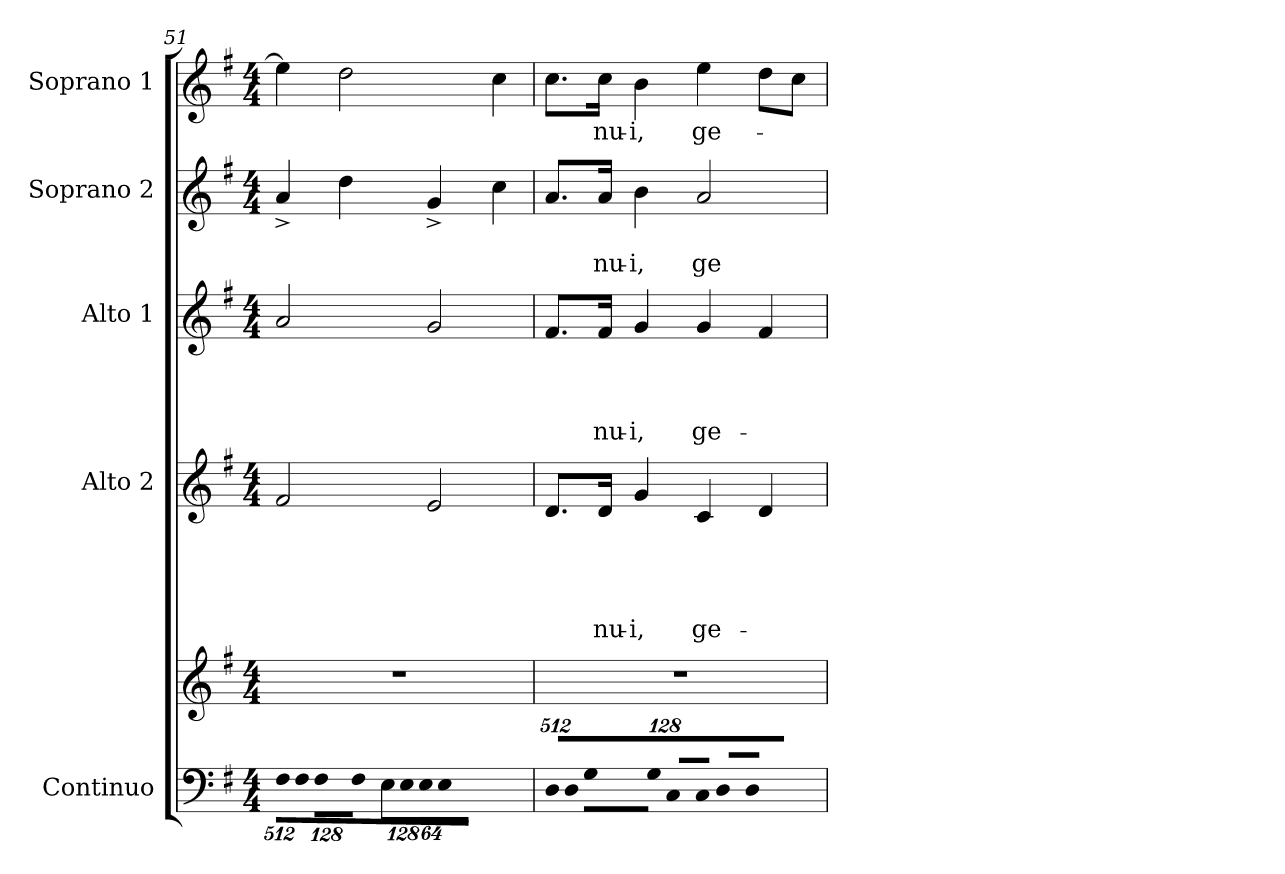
**kern	**kern	**kern	**text	**text	**text	**text	**text	**kern	**text	**text	**text	**text	**kern	**text	**text	**kern	**text
*part5	*part5	*part4	*part4	*part4	*part4	*part4	*part4	*part3	*part3	*part3	*part3	*part3	*part2	*part2	*part2	*part1	*part1
*staff6	*staff5	*staff4	*staff4	*staff4	*staff4	*staff4	*staff4	*staff3	*staff3	*staff3	*staff3	*staff3	*staff2	*staff2	*staff2	*staff1	*staff1
*I"Continuo	*	*I"Alto 2	*	*	*	*	*	*I"Alto 1	*	*	*	*	*I"Soprano 2	*	*	*I"Soprano 1	*
*	*	*I'A. 2	*	*	*	*	*	*I'A. 1	*	*	*	*	*I'S. 2	*	*	*I'S. 1	*
*clefF4	*clefG2	*clefG2	*	*	*	*	*	*clefG2	*	*	*	*	*clefG2	*	*	*clefG2	*
*k[f#]	*k[f#]	*k[f#]	*	*	*	*	*	*k[f#]	*	*	*	*	*k[f#]	*	*	*k[f#]	*
*G:	*G:	*G:	*	*	*	*	*	*G:	*	*	*	*	*G:	*	*	*G:	*
*M4/4	*M4/4	*M4/4	*	*	*	*	*	*M4/4	*	*	*	*	*M4/4	*	*	*M4/4	*
*Xbrackettup	*	*	*	*	*	*	*	*	*	*	*	*	*	*	*	*	*
=51	=51	=51	=51	=51	=51	=51	=51	=51	=51	=51	=51	=51	=51	=51	=51	=51	=51
!LO:N:vis=8	!	!	!	!	!	!	!	!	!	!	!	!	!	!	!	!	!
4096%293F#\L	1r	2f#/	.	.	.	.	.	2a/	.	.	.	.	4a^</	.	.	4ee\]	.
!LO:N:vis=8	!	!	!	!	!	!	!	!	!	!	!	!	!	!	!	!	!
1024%73F#\J	.	.	.	.	.	.	.	.	.	.	.	.	.	.	.	.	.
!LO:N:vis=8	!	!	!	!	!	!	!	!	!	!	!	!	!	!	!	!	!
4096%195F#\L	.	.	.	.	.	.	.	.	.	.	.	.	.	.	.	.	.
!LO:N:vis=8	!	!	!	!	!	!	!	!	!	!	!	!	!	!	!	!	!
4096%195F#\J	.	.	.	.	.	.	.	.	.	.	.	.	.	.	.	.	.
!LO:N:vis=8	!	!	!	!	!	!	!	!	!	!	!	!	!	!	!	!	!
64..E\L	.	.	.	.	.	.	.	.	.	.	.	.	.	.	.	.	.
.	.	.	.	.	.	.	.	.	.	.	.	.	4dd\	.	.	2dd\	.
!LO:N:vis=8	!	!	!	!	!	!	!	!	!	!	!	!	!	!	!	!	!
4096%111E\J	.	.	.	.	.	.	.	.	.	.	.	.	.	.	.	.	.
!LO:N:vis=8	!	!	!	!	!	!	!	!	!	!	!	!	!	!	!	!	!
2048%37E\L	.	.	.	.	.	.	.	.	.	.	.	.	.	.	.	.	.
!LO:N:vis=8	!	!	!	!	!	!	!	!	!	!	!	!	!	!	!	!	!
4096%75E\J	.	.	.	.	.	.	.	.	.	.	.	.	.	.	.	.	.
4096%2749ryy	.	.	.	.	.	.	.	.	.	.	.	.	.	.	.	.	.
.	.	2e/	.	.	.	.	.	2g/	.	.	.	.	4g^</	.	.	.	.
.	.	.	.	.	.	.	.	.	.	.	.	.	4cc\	.	.	4cc\	.
!!LO:LB:g=z
=52	=52	=52	=52	=52	=52	=52	=52	=52	=52	=52	=52	=52	=52	=52	=52	=52	=52
!LO:N:vis=8	!	!	!	!	!	!	!	!	!	!	!	!	!	!	!	!	!
4096%293D\L	1r	8.d/L	.	.	.	.	.	8.f#/L	.	.	.	.	8.a/L	.	.	8.cc\L	.
!LO:N:vis=8	!	!	!	!	!	!	!	!	!	!	!	!	!	!	!	!	!
1024%73D\J	.	.	.	.	.	.	.	.	.	.	.	.	.	.	.	.	.
!LO:N:vis=8	!	!	!	!	!	!	!	!	!	!	!	!	!	!	!	!	!
4096%293G\L	.	.	.	.	.	.	.	.	.	.	.	.	.	.	.	.	.
!	!	!	!	!	!	!	!LO:LY:b	!	!	!	!	!LO:LY:b	!	!	!LO:LY:b	!	!LO:LY:b
.	.	16d/Jk	.	.	.	.	-nu-	16f#/Jk	.	.	.	-nu-	16a/Jk	.	-nu-	16cc\Jk	-nu-
!LO:N:vis=8	!	!	!	!	!	!	!	!	!	!	!	!	!	!	!	!	!
1024%73G\J	.	.	.	.	.	.	.	.	.	.	.	.	.	.	.	.	.
!	!	!	!	!	!	!	!LO:LY:b	!	!	!	!	!LO:LY:b	!	!	!LO:LY:b	!	!LO:LY:b
.	.	4g/	.	.	.	.	-i,	4g/	.	.	.	-i,	4b\	.	-i,	4b\	-i,
!LO:N:vis=8	!	!	!	!	!	!	!	!	!	!	!	!	!	!	!	!	!
4096%293C</L	.	.	.	.	.	.	.	.	.	.	.	.	.	.	.	.	.
!LO:N:vis=8	!	!	!	!	!	!	!	!	!	!	!	!	!	!	!	!	!
1024%73C/J	.	.	.	.	.	.	.	.	.	.	.	.	.	.	.	.	.
!LO:N:vis=8	!	!	!	!	!	!	!	!	!	!	!	!	!	!	!	!	!
4096%293D/L	.	.	.	.	.	.	.	.	.	.	.	.	.	.	.	.	.
!	!	!	!	!	!	!	!LO:LY:b	!	!	!	!	!LO:LY:b	!	!	!LO:LY:b	!	!LO:LY:b
8D/J	.	4c/	.	.	.	.	ge-	4g/	.	.	.	ge-	2a/	.	ge-	4ee\	ge-
4.ryy	.	.	.	.	.	.	.	.	.	.	.	.	.	.	.	.	.
.	.	4d/	.	.	.	.	.	4f#/	.	.	.	.	.	.	.	8dd\L	.
.	.	.	.	.	.	.	.	.	.	.	.	.	.	.	.	8cc\J	.
=	=	=	=	=	=	=	=	=	=	=	=	=	=	=	=	=	=
*-	*-	*-	*-	*-	*-	*-	*-	*-	*-	*-	*-	*-	*-	*-	*-	*-	*-
